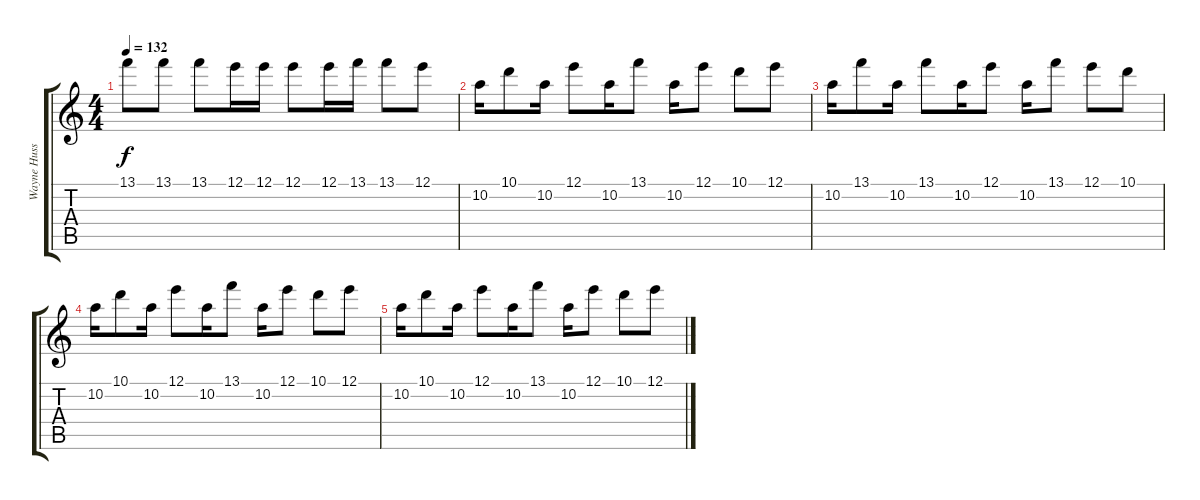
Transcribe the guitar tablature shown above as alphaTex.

\track ("Wayne Hussey" "Wayne Huss") {instrument electricguitarclean}
\staff {score tabs}
\tuning (E4 B3 G3 D3 A2 E2) {hide}
\ts (4 4)
\tempo 132
\clef g2
\ks c
13.1.8{dy f} 13.1.8 13.1.8 12.1.16 12.1.16 12.1.8 12.1.16 13.1.16 13.1.8 12.1.8 |
10.2.16 10.1.8 10.2.16 12.1.8 10.2.16 13.1.8 10.2.16 12.1.8 10.1.8 12.1.8 |
10.2.16 13.1.8 10.2.16 13.1.8 10.2.16 12.1.8 10.2.16 13.1.8 12.1.8 10.1.8 |
10.2.16 10.1.8 10.2.16 12.1.8 10.2.16 13.1.8 10.2.16 12.1.8 10.1.8 12.1.8 |
10.2.16 10.1.8 10.2.16 12.1.8 10.2.16 13.1.8 10.2.16 12.1.8 10.1.8 12.1.8
